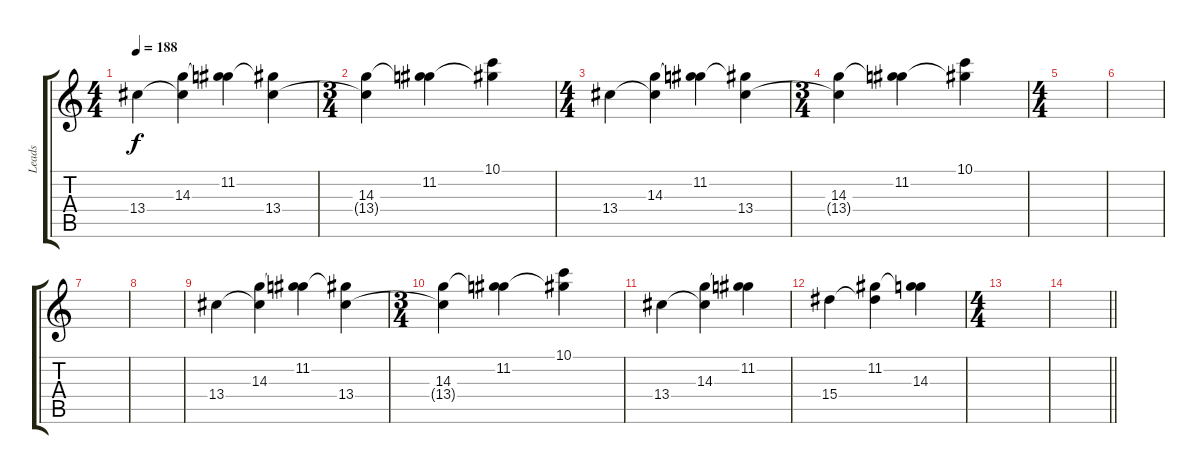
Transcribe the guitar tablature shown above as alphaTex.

\track ("Leads" "Leads") {instrument overdrivenguitar}
\staff {score tabs}
\tuning (D4 A3 F3 C3 G2 C2) {hide}
\ts (4 4)
\tempo 188
\clef g2
\ks c
13.4.4{dy f} (14.3 13.4{t}).4 (11.2 14.3{t}).4 (11.2{t} 13.4).4 |
\ts (3 4)
(14.3 13.4{t}).4 (11.2 14.3{t}).4 (10.1 11.2{t}).4 |
\ts (4 4)
13.4.4 (14.3 13.4{t}).4 (11.2 14.3{t}).4 (11.2{t} 13.4).4 |
\ts (3 4)
(14.3 13.4{t}).4 (11.2 14.3{t}).4 (10.1 11.2{t}).4 |
\ts (4 4)
|
|
|
|
13.4.4 (14.3 13.4{t}).4 (11.2 14.3{t}).4 (11.2{t} 13.4).4 |
\ts (3 4)
(14.3 13.4{t}).4 (11.2 14.3{t}).4 (10.1 11.2{t}).4 |
13.4.4 (14.3 13.4{t}).4 (11.2 14.3{t}).4 |
15.4.4 (11.2 15.4{t}).4 (11.2{t} 14.3).4 |
\ts (4 4)
|
\barLineRight lightlight
